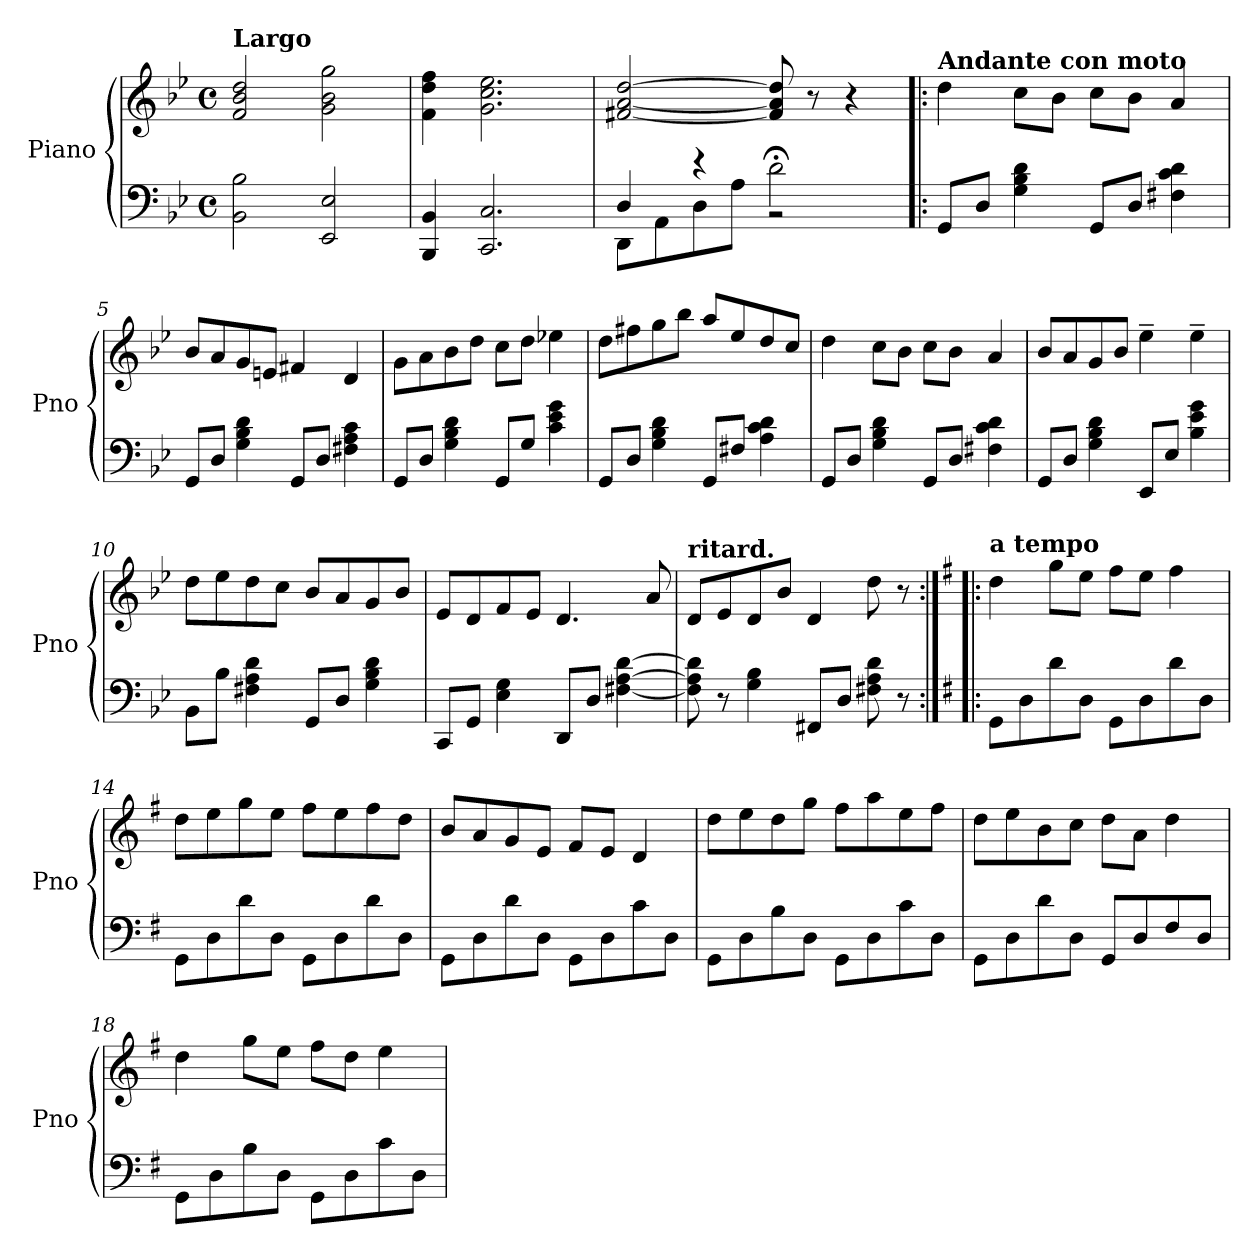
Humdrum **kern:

**kern	**kern
*part2	*part1
*staff2	*staff1
*I"Piano	*I"Piano
*I'Pno	*I'Pno
*clefF4	*clefG2
*k[b-e-]	*k[b-e-]
*M4/4	*M4/4
*met(c)	*met(c)
=1	=1
!	!LO:TX:a:B:t=Largo
2BB-\ 2B-\	2f/ 2b-/ 2dd/
2EE-/ 2E-/	2g\ 2b-\ 2gg\
=2	=2
4BBB-/ 4BB-/	4f\ 4dd\ 4ff\
2.CC/ 2.C/	2.g\ 2.cc\ 2.ee-\
=3	=3
*^	*
8DD\L	4D/	[2f#X/ [2a/ [2dd/
8AA\	.	.
8D\	4re	.
8A\J	.	.
2d;<\	2r	8f#/] 8a/] 8dd/]
.	.	8r
.	.	4r
*v	*v	*
=4!|:	=4!|:
!	!LO:TX:a:B:t=Andante con moto
8GG/L	4dd\
8D/J	.
4G\ 4B-\ 4d\	8cc\L
.	8b-\J
8GG/L	8cc\L
8D/J	8b-\J
4F#X\ 4c\ 4d\	4a/
!!LO:LB:g=z
=5	=5
8GG/L	8b-/L
8D/J	8a/
4G\ 4B-\ 4d\	8g/
.	8en/J
8GG/L	4f#X/
8D/J	.
4F#X\ 4A\ 4c\	4d/
=6	=6
8GG/L	8g\L
8D/J	8a\
4G\ 4B-\ 4d\	8b-\
.	8dd\J
8GG/L	8cc\L
8G/J	8dd\J
4c\ 4e-\ 4g\	4ee-X\
=7	=7
8GG/L	8dd\L
8D/J	8ff#X\
4G\ 4B-\ 4d\	8gg\
.	8bb-\J
8GG/L	8aa/L
8F#X/J	8ee-/
4A\ 4c\ 4d\	8dd/
.	8cc/J
=8	=8
8GG/L	4dd\
8D/J	.
4G\ 4B-\ 4d\	8cc\L
.	8b-\J
8GG/L	8cc\L
8D/J	8b-\J
4F#X\ 4c\ 4d\	4a/
!!LO:LB:g=z
=9	=9
8GG/L	8b-/L
8D/J	8a/
4G\ 4B-\ 4d\	8g/
.	8b-/J
8EE-/L	4ee-~\
8E-/J	.
4B-\ 4e-\ 4g\	4ee-~\
=10	=10
8BB-\L	8dd\L
8B-\J	8ee-\
4F#X\ 4A\ 4d\	8dd\
.	8cc\J
8GG/L	8b-/L
8D/J	8a/
4G\ 4B-\ 4d\	8g/
.	8b-/J
=11	=11
8CC/L	8e-/L
8GG/J	8d/
4E-\ 4G\	8f/
.	8e-/J
8DD/L	4.d/
8D/J	.
[4F#X\ [4A\ [4d\	.
.	8a/
=12	=12
!	!LO:TX:a:B:t=ritard.
8F#\] 8A\] 8d\]	8d/L
8r	8e-/
4G\ 4B-\	8d/
.	8b-/J
8FF#X/L	4d/
8D/J	.
8F#X\ 8A\ 8d\	8dd\
8r	8r
!!LO:LB:g=z
=13:|!|:	=13:|!|:
*k[f#]	*k[f#]
!	!LO:TX:a:B:t=a tempo
8GG\L	4dd\
8D\	.
8d\	8gg\L
8D\J	8ee\J
8GG\L	8ff#\L
8D\	8ee\J
8d\	4ff#\
8D\J	.
=14	=14
8GG\L	8dd\L
8D\	8ee\
8d\	8gg\
8D\J	8ee\J
8GG\L	8ff#\L
8D\	8ee\
8d\	8ff#\
8D\J	8dd\J
=15	=15
8GG\L	8b/L
8D\	8a/
8d\	8g/
8D\J	8e/J
8GG\L	8f#/L
8D\	8e/J
8c\	4d/
8D\J	.
=16	=16
8GG\L	8dd\L
8D\	8ee\
8B\	8dd\
8D\J	8gg\J
8GG\L	8ff#\L
8D\	8aa\
8c\	8ee\
8D\J	8ff#\J
!!LO:LB:g=z
=17	=17
8GG\L	8dd\L
8D\	8ee\
8d\	8b\
8D\J	8cc\J
8GG/L	8dd\L
8D/	8a\J
8F#/	4dd\
8D/J	.
=18	=18
8GG\L	4dd\
8D\	.
8B\	8gg\L
8D\J	8ee\J
8GG\L	8ff#\L
8D\	8dd\J
8c\	4ee\
8D\J	.
=	=
*-	*-
